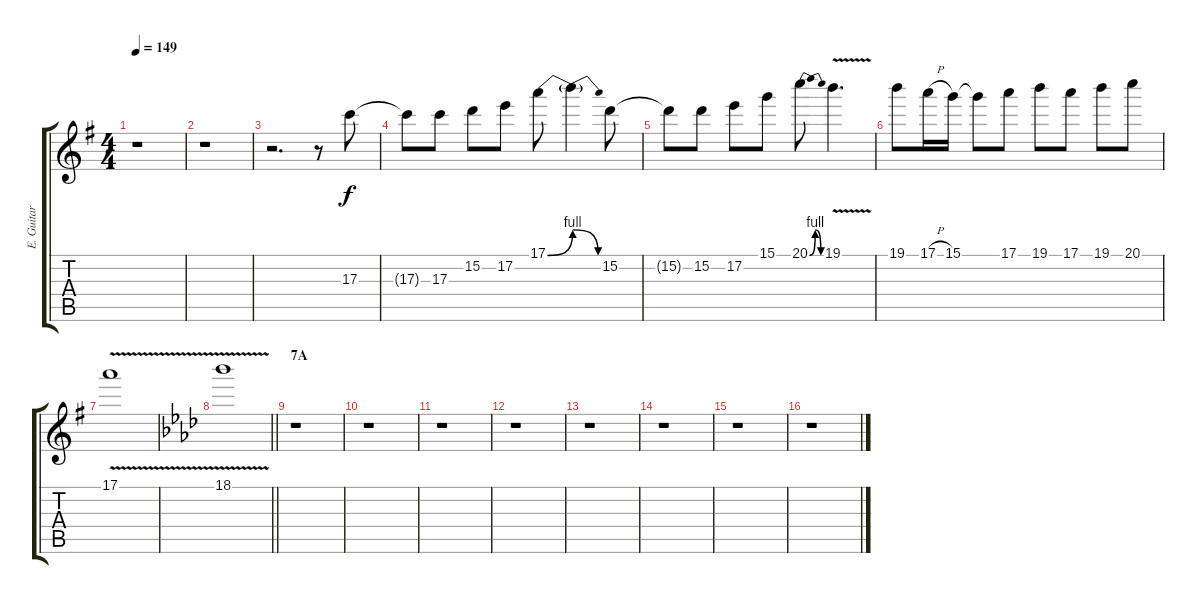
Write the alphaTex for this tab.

\track ("E. Guitar I" "E. Guitar ") {instrument overdrivenguitar}
\staff {score tabs}
\tuning (E4 B3 G3 D3 A2 E2) {hide}
\ts (4 4)
\tempo 149
\clef g2
\ks g
r.1{dy f} |
r.1 |
r.2{d} r.8 17.3.8 |
17.3{t}.8 17.3.8 15.2.8 17.2.8 17.1{be (bend 0 0 60 4)}.8 17.1{be (release 0 4 60 0) t}.4 15.2.8 |
15.2{t}.8 15.2.8 17.2.8 15.1.8 20.1{be (bendrelease 0 0 5 4 45 4 60 0)}.8 19.1{v}.4{d} |
19.1.8 17.1{h}.16 15.1.16 15.1{t}.8 17.1.8 19.1.8 17.1.8 19.1.8 20.1.8 |
17.1{v}.1 |
\barLineRight lightlight
\ks ab
18.1{v}.1 |
\section ("" "7A")
r.1 |
r.1 |
r.1 |
r.1 |
r.1 |
r.1 |
r.1 |
r.1
